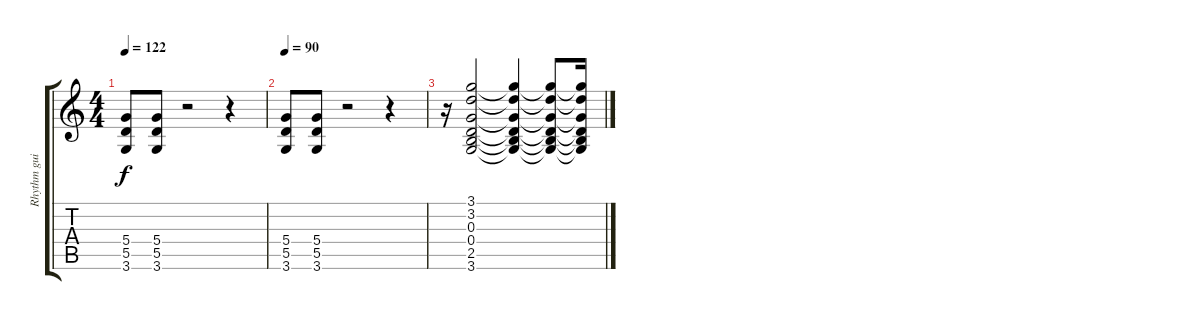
\track ("Rhythm guitar" "Rhythm gui") {instrument distortionguitar}
\staff {score tabs}
\tuning (E4 B3 G3 D3 A2 E2) {hide}
\ts (4 4)
\tempo 122
\clef g2
\ks c
(5.4 5.5 3.6).8{dy f} (5.4 5.5 3.6).8 r.2 r.4 |
\tempo 90
(5.4 5.5 3.6).8 (5.4 5.5 3.6).8 r.2 r.4 |
r.16 (3.1 3.2 0.3 0.4 2.5 3.6).2 (3.1{t} 3.2{t} 0.3{t} 0.4{t} 2.5{t} 3.6{t}).4 (3.1{t} 3.2{t} 0.3{t} 0.4{t} 2.5{t} 3.6{t}).8 (3.1{t} 3.2{t} 0.3{t} 0.4{t} 2.5{t} 3.6{t}).16
